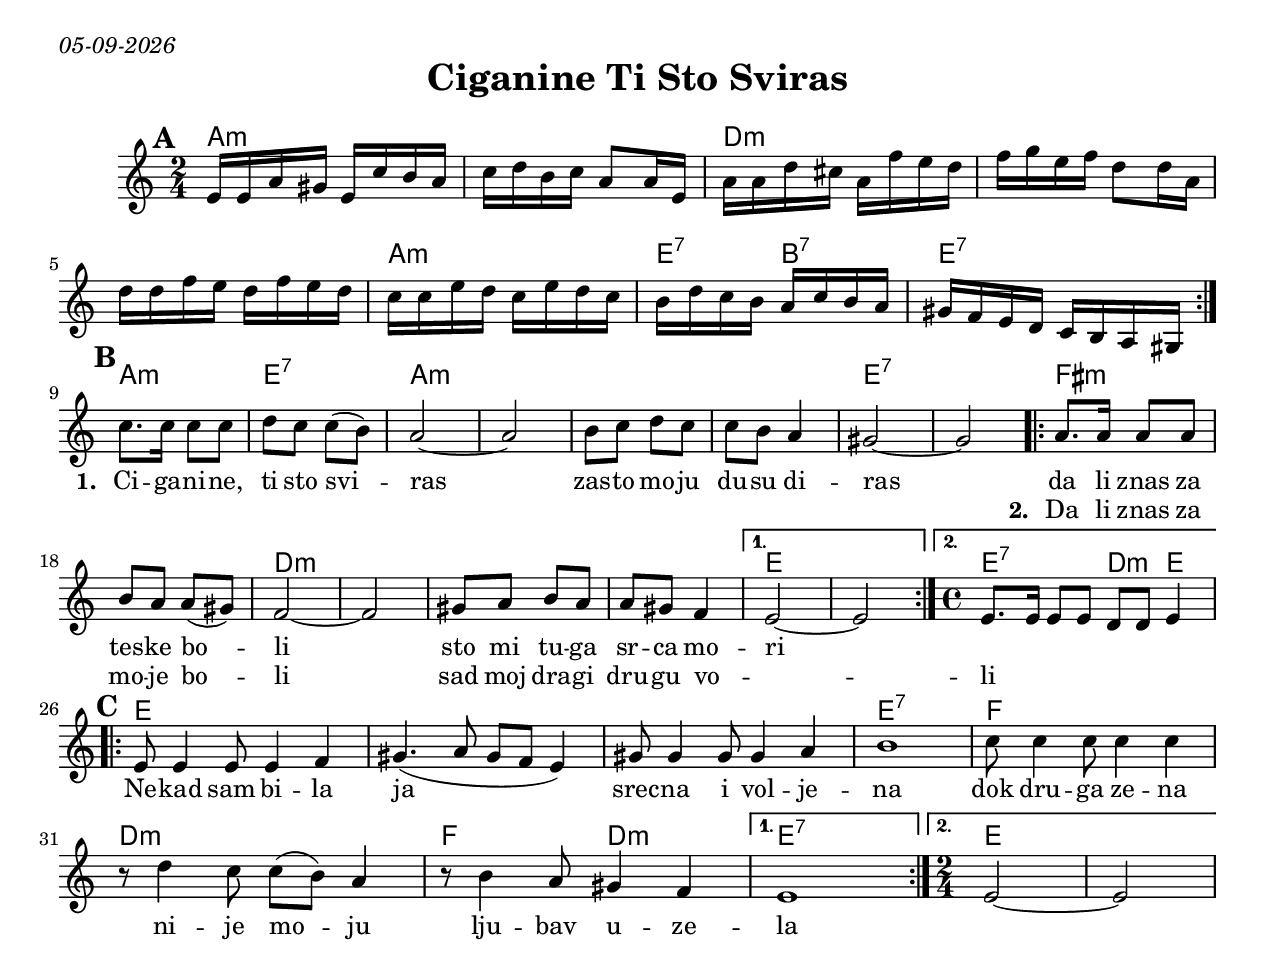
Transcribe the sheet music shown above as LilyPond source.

\version "2.18.0"
\include "english.ly"
\paper{
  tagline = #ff
  print-all-headers = ##t
  #(set-paper-size "letter")
}
date = #(strftime "%d-%m-%Y" (localtime (current-time)))

\markup{ \italic{ \date }  }

%\markup{ Got something to say? }

global = {
  \clef treble
  \key e \minor
  \time 2/4
  \set Score.markFormatter = #format-mark-box-alphabet
}

%#################################### Melody ########################
%melody =  \transpose c d \relative c' {  %transpose for clarinet
melody = \relative c' {
  \global
  %\partial 16*3 a16 d f   %lead in notes

  \repeat volta 2{
   \mark \default
   b16 b e ds b g' fs e
   g16 a fs g e8 e16 b
   e16 e a gs e c' b a
   c16 d b c a8 a16 e

   a16 a c b a c b a
   g16 g b a g b a g
   fs16 a g fs e g fs e
    ds16 c b a g fs e ds

  }

  \break
 %{
 \alternative {
    {b16e c b a c b a
    gs16 f e d c b a gs}

    {b'16 d c8 b16 a d c
    b8 e, fs gs}
  }
 %}
  %\bar"||"
  %\repeat volta 2{
   \mark \default

   g'8. g16 g8 g
   a8 g g(fs)
   e2~
   e2

   fs8 g a g
   g8 fs e4
   ds2~
   ds2

   \repeat volta 2{

   %\bar"||"
   e8. e16 e8 e
   fs8 e e (ds)
   c2~
   c2
   ds8 e fs e
   e8 ds c4

  }
   \alternative {
     {  b2~
   b2}
     {\time 4/4

      b8. b16 b8 b a a b4 }
   }

   \break
   \repeat volta 2{
   \mark \default
   b8 b4 b8 b4 c
   ds4.( e8 ds c b4)
   ds8 ds4 ds8 ds4 e4
   fs1

   g8 g4 g8 g4 g
   r8 a4 g8 g(fs) e4|
   r8 fs4 e8 ds4 c
   }

   \alternative{
   {b1}
   {\time 2/4 b2~
   b2}
   }

}
%################################# Lyrics #####################
\addlyrics{
\repeat unfold 62 {\skip 2}
\set stanza = #"1. "
Ci -- ga -- ni -- ne, ti sto svi -- ras
zas -- to mo -- ju du -- su di -- ras
da li znas za tes -- ke bo -- li
sto mi tu -- ga sr -- ca mo -- ri
%da li znas za moje bo -- li
%sad moj dragi drugu vo -- li

\repeat unfold 7 {\skip 2}
Ne -- kad sam bi -- la ja
srec -- na i vol -- je -- na
dok dru -- ga ze -- na
ni -- je mo -- ju lju -- bav u -- ze -- la
}

\addlyrics{
\repeat unfold 78 {\skip 2}
\set stanza = #"2. "
 Da li znas za mo -- je bo -- li
 sad moj dra -- gi dru -- gu vo -- _ li
}
%################################# Chords #######################
harmonies = \chordmode {
  e2*2:m
  a2*3:m
  e2:m
  b4:7 fs4:7
  b2:7
  %e4:7 b4:7
  %e2:7
  %B
  e2:m
  b2:7
  e2*4:m
  b2*2:7
  %dbl bar
  cs2*2:m
  a2*4:m
  b2*2
  %time change
  b2:7 a4:m b4
  %c
  b1*3
  b1:7
  c1
  a1:m %a2:m
  c2 a2:m
  b1:7
  b2*2



}

\score {
  <<
    \new ChordNames {
      \set chordChanges = ##f
      \transpose e a, \harmonies
    }
    \new Staff   \transpose e a \melody
  >>
  \header{
    title= "Ciganine Ti Sto Sviras"
    subtitle=""
    composer= ""
    instrument =""
    arranger= ""
  }
  \layout{indent = 1.0\cm}
  \midi {
    \tempo 4 = 120

    % \midi { }
  }
}
%{
% more verses:
\markup{}
\markup {
  \fill-line {
    \hspace #0.1 % distance from left margin
    \column {
      \line { "1."
	\column {
	  ""
	}
      }
      \hspace #0.2 % vertical distance between verses
      \line { "2."
	\column {
	 ""
	}
      }
    }
    \hspace #0.1  % horiz. distance between columns
    \column {
      \line { "3."
	\column {
	  ""
	}
      }
      \hspace #0.2 % distance between verses
      \line { "4."
	\column {
	 ""
	}
      }
    }
    \hspace #0.1 % distance to right margin
  }
}

%}
%{
Ciganine, ti sto sviras
zasto moju dusu diras
da li znas za teske boli
sto mi tuga srca mori
da li znas za moje boli
sad moj dragi drugu voli

Ref.
Nekad sam bila ja
srecna i voljena
dok druga zena
nije moju ljubav uzela

Druga ga miluje
on za njom luduje
a moje srce usamljeno
za njim boluje

Nekada smo sretni bili
nasu ljubav nismo krili
mislila sam, dani srece
da nikada proci nece

Ref.

Ciganine, sviraj, sviraj
pesmom moju dusu diraj
nek’ mi tvoja pesma kaze
kad’ me ljubi sto me laze
%}